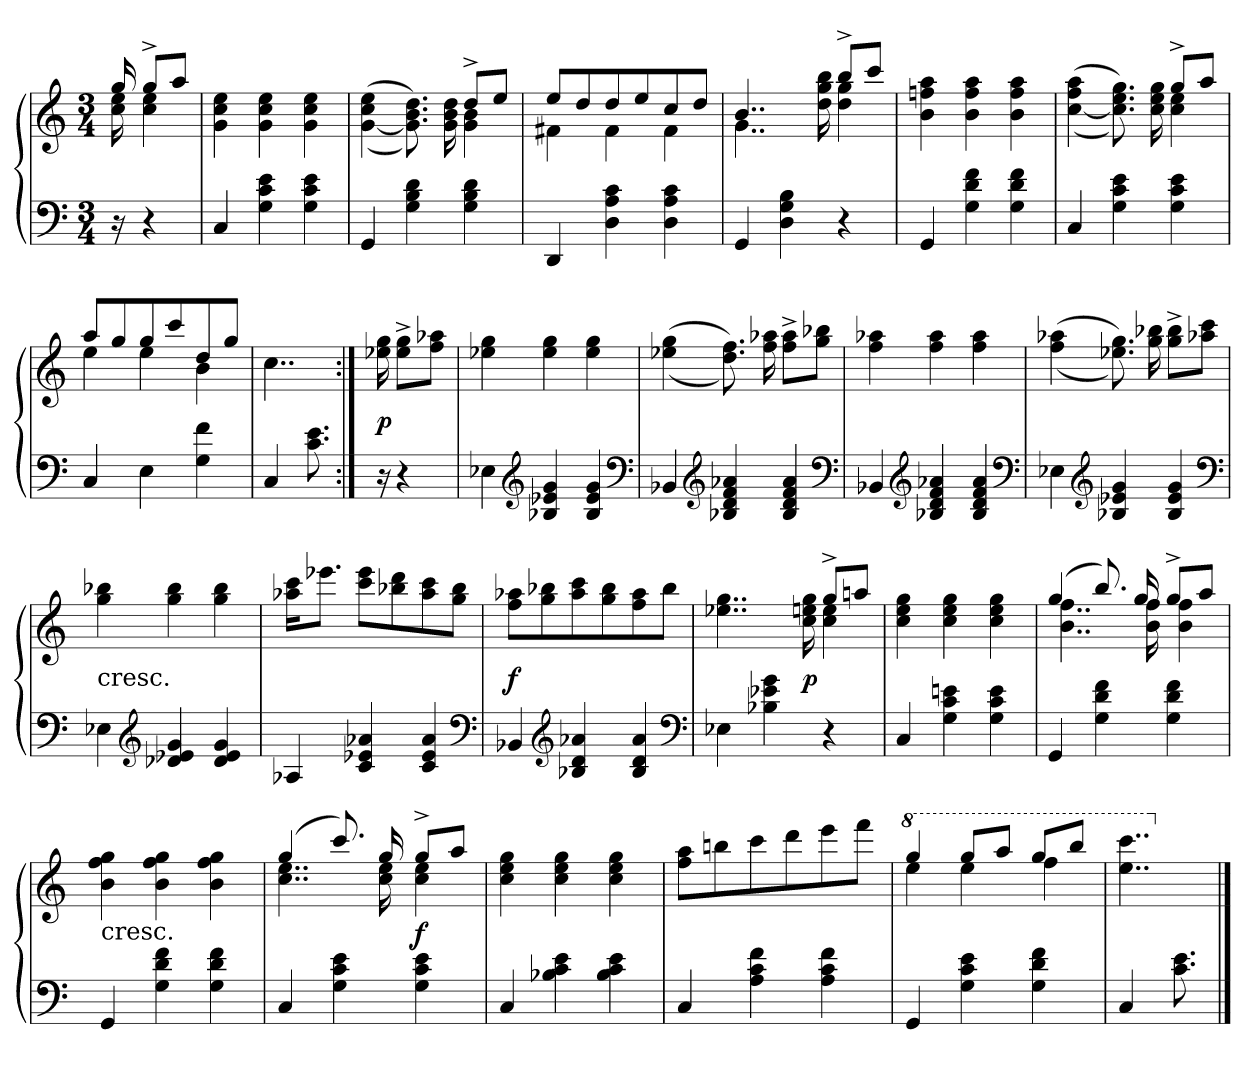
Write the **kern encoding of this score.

**kern	**kern	**dynam
*part1	*part1	*part1
*staff2	*staff1	*staff1/2
*clefF4	*clefG2	*
*k[]	*k[]	*
*C:	*C:	*
*M3/4	*M3/4	*
*MM160	*MM160	*
=	=	=
*	*^	*
16r	16gg	16cc 16ee	.
4r	8gg^L	4cc 4ee	.
.	8aaJ	.	.
*	*v	*v	*
=	=	=
4C	4g 4cc 4ee	.
4G 4c 4e	4g 4cc 4ee	.
4G 4c 4e	4g 4cc 4ee	.
=	=	=
*	*^	*
4GG	(<(>[4g 4cc 4ee	2ryy	.
4G 4B 4d	8.g] 8.b 8.dd))	.	.
.	16g 16b 16dd	.	.
4G 4B 4d	8dd^L	4g 4b	.
.	8eeJ	.	.
=	=	=	=
4DD	8eeL	4f#X	.
.	8dd	.	.
4D 4A 4c	8dd	4f#	.
.	8ee	.	.
4D 4A 4c	8cc	4f#	.
.	8ddJ	.	.
=	=	=	=
4GG	4..b	4..g	.
4D 4G 4B	.	.	.
.	16dd 16gg 16bb	16ryy	.
4r	8bb^L	4dd 4gg	.
.	8cccJ	.	.
*	*v	*v	*
=	=	=
4GG	4b 4ffn 4aa	.
4G 4d 4f	4b 4ff 4aa	.
4G 4d 4f	4b 4ff 4aa	.
=	=	=
*	*^	*
4C	(<(>[4cc 4ff 4aa	2ryy	.
4G 4c 4e	8.cc] 8.ee 8.gg))	.	.
.	16cc 16ee 16gg	.	.
4G 4c 4e	8gg^L	4cc 4ee	.
.	8aaJ	.	.
=	=	=	=
4C	8aaL	4ee	.
.	8gg	.	.
4E	8gg	4ee	.
.	8ccc	.	.
4G 4f	8dd	4b	.
.	8ggJ	.	.
*	*v	*v	*
=	=	=
4C	4..cc	.
8.c 8.e	.	.
=:|!	=:|!	=:|!
16r	16ee-X 16gg	p
4r	8ee-^ 8gg^L	.
.	8ff 8aa-XJ	.
=	=	=
4E-X	4ee-X 4gg	.
*clefG2	*	*
4B-X 4e-X 4g	4ee- 4gg	.
4B- 4e- 4g	4ee- 4gg	.
*clefF4	*	*
=	=	=
4BB-X	(<(>4ee-X 4gg	.
*clefG2	*	*
4B-X 4d 4f 4a-X	8.dd 8.ff))	.
.	16ff 16aa-X	.
4B- 4d 4f 4a-	8ff^ 8aa-^L	.
.	8gg 8bb-XJ	.
*clefF4	*	*
=	=	=
4BB-X	4ff 4aa-X	.
*clefG2	*	*
4B-X 4d 4f 4a-X	4ff 4aa-	.
4B- 4d 4f 4a-	4ff 4aa-	.
*clefF4	*	*
=	=	=
4E-X	(<(>4ff 4aa-X	.
*clefG2	*	*
4B-X 4e-X 4g	8.ee-X 8.gg))	.
.	16gg 16bb-X	.
4B- 4e- 4g	8gg^ 8bb-^L	.
.	8aa-X 8cccJ	.
*clefF4	*	*
=	=	=
!	!LO:TX:c:t=cresc.	!
4E-X	4gg 4bb-X	.
*clefG2	*	*
4d-X 4e-X 4g	4gg 4bb-	.
4d- 4e- 4g	4gg 4bb-	.
=	=	=
4A-X	16aa-X 16cccKL	.
.	8.eee-XJ	.
4c 4e-X 4a-X	8ccc 8eee-L	.
.	8bb-X 8ddd	.
4c 4e- 4a-	8aa- 8ccc	.
.	8gg 8bb-J	.
*clefF4	*	*
=	=	=
4BB-X	8ff 8aa-XL	f
.	8gg 8bb-X	.
*clefG2	*	*
4B-X 4d 4a-X	8aa- 8ccc	.
.	8gg 8bb-	.
4B- 4d 4a-	8ff 8aa-	.
.	8bb-J	.
*clefF4	*	*
=	=	=
*	*^	*
4E-X	4..ee-X 4..gg	2ryy	.
4B-X 4e-X 4g	.	.	.
.	16cc 16een 16gg	.	p
4r	8gg^L	4cc 4ee	.
.	8aanJ	.	.
*	*v	*v	*
=	=	=
4C	4cc 4ee 4gg	.
4G 4c 4en	4cc 4ee 4gg	.
4G 4c 4e	4cc 4ee 4gg	.
=	=	=
*	*^	*
4GG	(4gg	4..b 4..ff	.
4G 4d 4f	8.bb)	.	.
.	16gg	16b 16ff	.
4G 4d 4f	8gg^L	4b 4ff	.
.	8aaJ	.	.
*	*v	*v	*
=	=	=
!	!LO:TX:c:t=cresc.	!
4GG	4b 4ff 4gg	.
4G 4d 4f	4b 4ff 4gg	.
4G 4d 4f	4b 4ff 4gg	.
=	=	=
*	*^	*
4C	(4gg	4..cc 4..ee	.
4G 4c 4e	8.ccc)	.	.
.	16gg	16cc 16ee	.
4G 4c 4e	8gg^L	4cc 4ee	f
.	8aaJ	.	.
*	*v	*v	*
=	=	=
4C	4cc 4ee 4gg	.
4B-X 4c 4e	4cc 4ee 4gg	.
4B- 4c 4e	4cc 4ee 4gg	.
=	=	=
4C	8ff 8aaL	.
.	8bbn	.
4A 4c 4f	8ccc	.
.	8ddd	.
4A 4c 4f	8eee	.
.	8fffJ	.
=	=	=
*	*8va	*
*	*^	*
4GG	4ggg	4eee	.
4G 4c 4e	8gggL	4eee	.
.	8aaaJ	.	.
4G 4d 4f	8gggL	4fff	.
.	8bbbJ	.	.
*	*v	*v	*
=	=	=
4C	4..eee 4..cccc	.
8.c 8.e	.	.
*	*X8va	*
==	==	==
*-	*-	*-
